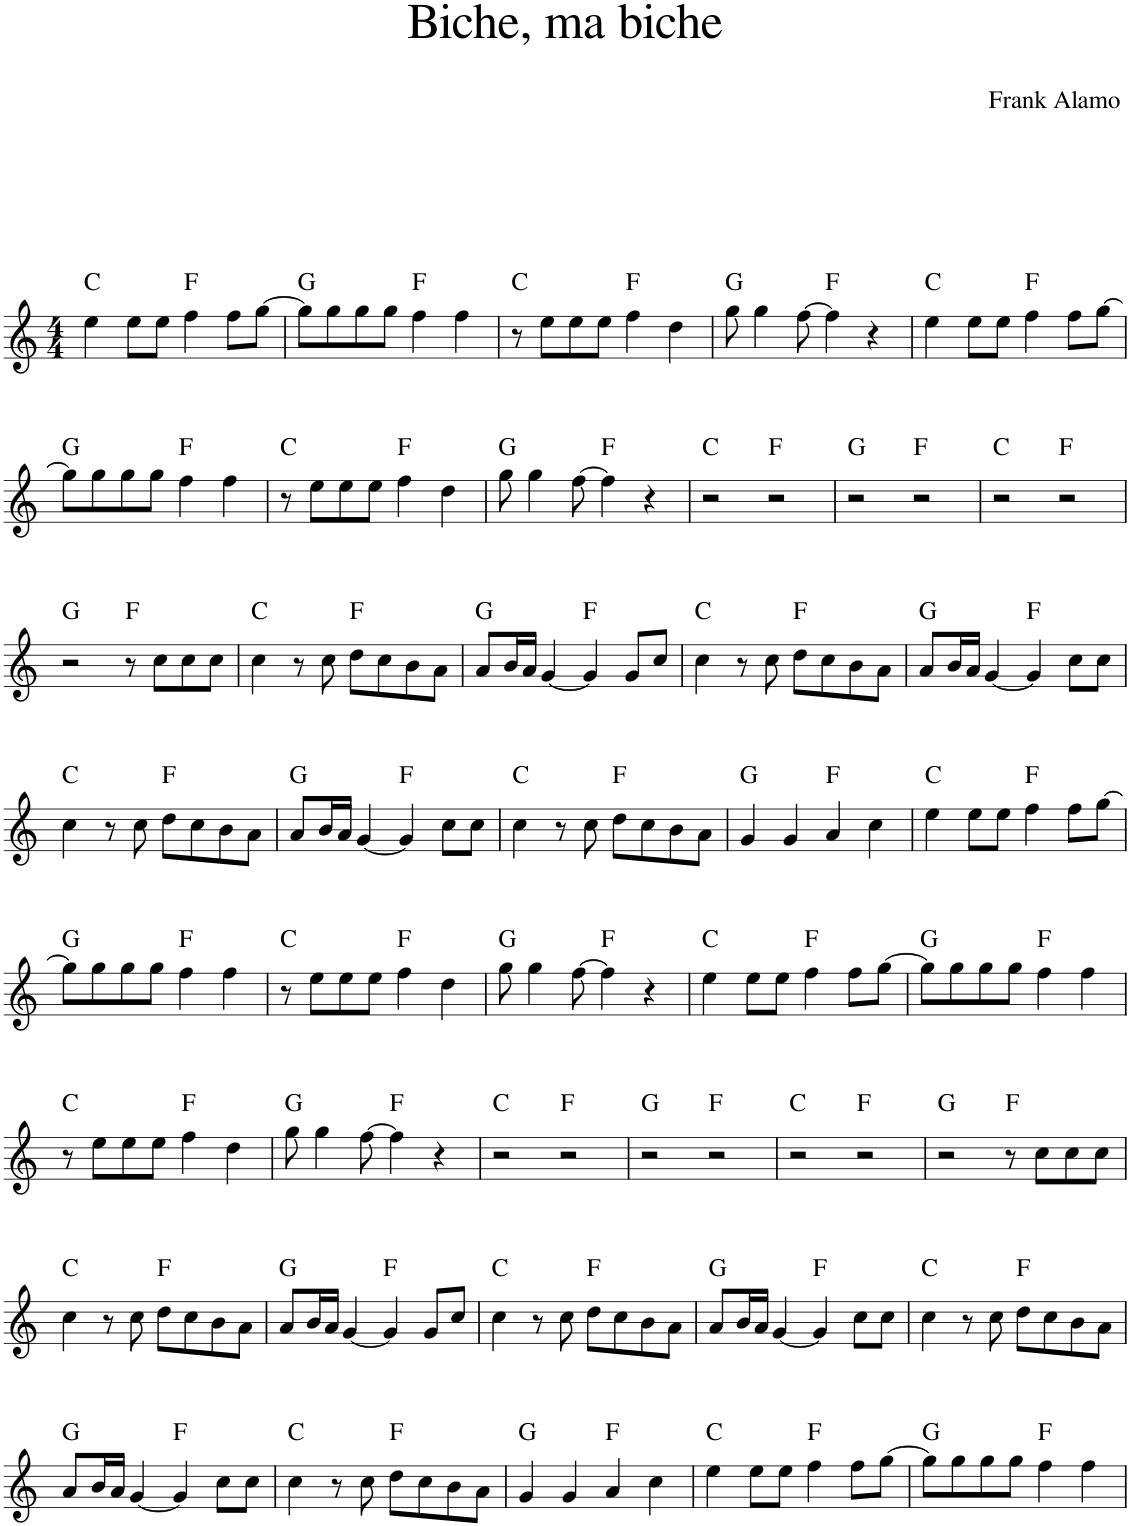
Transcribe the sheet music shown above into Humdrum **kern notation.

**kern	**harte
*part1	*part1
*staff1	*
*I"Piano	*
*I'Pno.	*
*clefG2	*
*k[]	*
*M4/4	*
=1	=1
4ee\	C:maj
8ee\L	.
8ee\J	.
4ff\	F:maj
8ff\L	.
[8gg\J	.
=2	=2
8gg\L]	G:maj
8gg\	.
8gg\	.
8gg\J	.
4ff\	F:maj
4ff\	.
=3	=3
8r	C:maj
8ee\L	.
8ee\	.
8ee\J	.
4ff\	F:maj
4dd\	.
=4	=4
8gg\	G:maj
4gg\	.
[8ff\	.
4ff\]	F:maj
4r	.
=5	=5
4ee\	C:maj
8ee\L	.
8ee\J	.
4ff\	F:maj
8ff\L	.
[8gg\J	.
!!LO:LB:g=z
=6	=6
8gg\L]	G:maj
8gg\	.
8gg\	.
8gg\J	.
4ff\	F:maj
4ff\	.
=7	=7
8r	C:maj
8ee\L	.
8ee\	.
8ee\J	.
4ff\	F:maj
4dd\	.
=8	=8
8gg\	G:maj
4gg\	.
[8ff\	.
4ff\]	F:maj
4r	.
=9	=9
2r	C:maj
2r	F:maj
=10	=10
2r	G:maj
2r	F:maj
=11	=11
2r	C:maj
2r	F:maj
!!LO:LB:g=z
=12	=12
2r	G:maj
8r	F:maj
8cc\L	.
8cc\	.
8cc\J	.
=13	=13
4cc\	C:maj
8r	.
8cc\	.
8dd\L	F:maj
8cc\	.
8b\	.
8a\J	.
=14	=14
8a/L	G:maj
16b/L	.
16a/JJ	.
[4g/	.
4g/]	F:maj
8g/L	.
8cc/J	.
=15	=15
4cc\	C:maj
8r	.
8cc\	.
8dd\L	F:maj
8cc\	.
8b\	.
8a\J	.
=16	=16
8a/L	G:maj
16b/L	.
16a/JJ	.
[4g/	.
4g/]	F:maj
8cc\L	.
8cc\J	.
!!LO:LB:g=z
=17	=17
4cc\	C:maj
8r	.
8cc\	.
8dd\L	F:maj
8cc\	.
8b\	.
8a\J	.
=18	=18
8a/L	G:maj
16b/L	.
16a/JJ	.
[4g/	.
4g/]	F:maj
8cc\L	.
8cc\J	.
=19	=19
4cc\	C:maj
8r	.
8cc\	.
8dd\L	F:maj
8cc\	.
8b\	.
8a\J	.
=20	=20
4g/	G:maj
4g/	.
4a/	F:maj
4cc\	.
=21	=21
4ee\	C:maj
8ee\L	.
8ee\J	.
4ff\	F:maj
8ff\L	.
[8gg\J	.
!!LO:LB:g=z
=22	=22
8gg\L]	G:maj
8gg\	.
8gg\	.
8gg\J	.
4ff\	F:maj
4ff\	.
=23	=23
8r	C:maj
8ee\L	.
8ee\	.
8ee\J	.
4ff\	F:maj
4dd\	.
=24	=24
8gg\	G:maj
4gg\	.
[8ff\	.
4ff\]	F:maj
4r	.
=25	=25
4ee\	C:maj
8ee\L	.
8ee\J	.
4ff\	F:maj
8ff\L	.
[8gg\J	.
=26	=26
8gg\L]	G:maj
8gg\	.
8gg\	.
8gg\J	.
4ff\	F:maj
4ff\	.
!!LO:LB:g=z
=27	=27
8r	C:maj
8ee\L	.
8ee\	.
8ee\J	.
4ff\	F:maj
4dd\	.
=28	=28
8gg\	G:maj
4gg\	.
[8ff\	.
4ff\]	F:maj
4r	.
=29	=29
2r	C:maj
2r	F:maj
=30	=30
2r	G:maj
2r	F:maj
=31	=31
2r	C:maj
2r	F:maj
=32	=32
2r	G:maj
8r	F:maj
8cc\L	.
8cc\	.
8cc\J	.
!!LO:LB:g=z
=33	=33
4cc\	C:maj
8r	.
8cc\	.
8dd\L	F:maj
8cc\	.
8b\	.
8a\J	.
=34	=34
8a/L	G:maj
16b/L	.
16a/JJ	.
[4g/	.
4g/]	F:maj
8g/L	.
8cc/J	.
=35	=35
4cc\	C:maj
8r	.
8cc\	.
8dd\L	F:maj
8cc\	.
8b\	.
8a\J	.
=36	=36
8a/L	G:maj
16b/L	.
16a/JJ	.
[4g/	.
4g/]	F:maj
8cc\L	.
8cc\J	.
=37	=37
4cc\	C:maj
8r	.
8cc\	.
8dd\L	F:maj
8cc\	.
8b\	.
8a\J	.
!!LO:LB:g=z
=38	=38
8a/L	G:maj
16b/L	.
16a/JJ	.
[4g/	.
4g/]	F:maj
8cc\L	.
8cc\J	.
=39	=39
4cc\	C:maj
8r	.
8cc\	.
8dd\L	F:maj
8cc\	.
8b\	.
8a\J	.
=40	=40
4g/	G:maj
4g/	.
4a/	F:maj
4cc\	.
=41	=41
4ee\	C:maj
8ee\L	.
8ee\J	.
4ff\	F:maj
8ff\L	.
[8gg\J	.
=42	=42
8gg\L]	G:maj
8gg\	.
8gg\	.
8gg\J	.
4ff\	F:maj
4ff\	.
=	=
*-	*-
